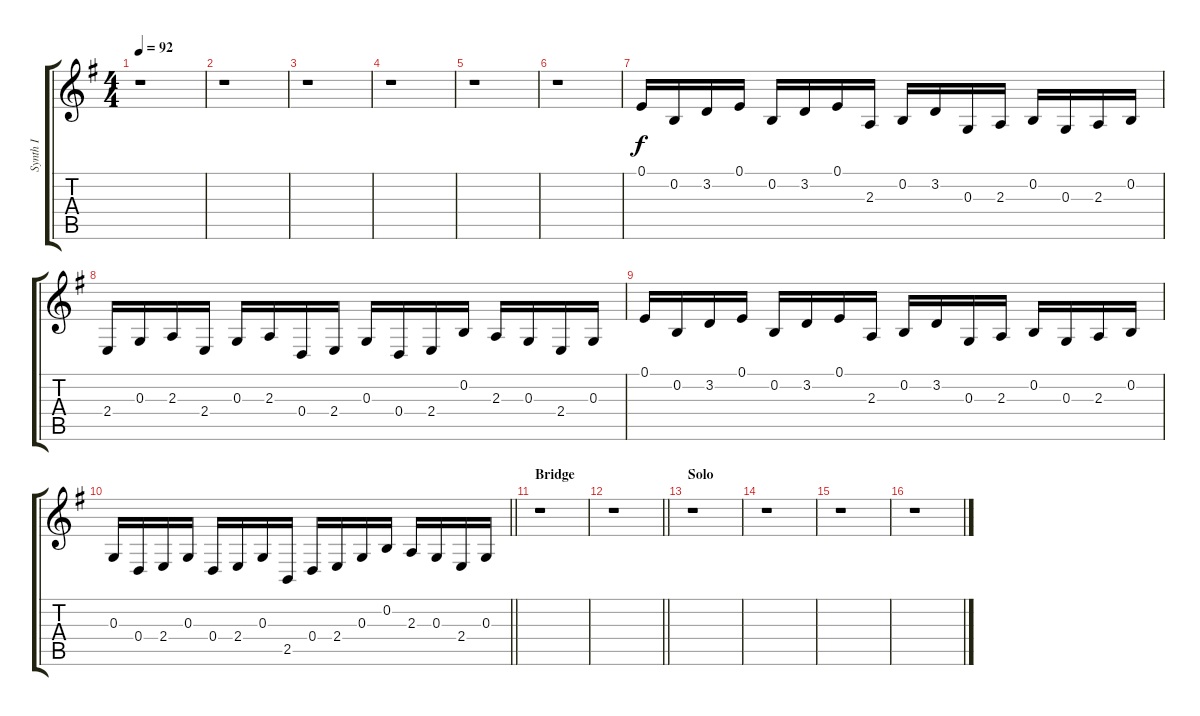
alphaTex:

\track ("Synth I" "Synth I") {instrument lead1square}
\staff {score tabs}
\tuning (E4 B3 G3 D3 A2 E2) {hide}
\ts (4 4)
\tempo 92
\clef g2
\ks g
r.1{dy f} |
r.1 |
r.1 |
r.1 |
r.1 |
r.1 |
0.1.16 0.2.16 3.2.16 0.1.16 0.2.16 3.2.16 0.1.16 2.3.16 0.2.16 3.2.16 0.3.16 2.3.16 0.2.16 0.3.16 2.3.16 0.2.16 |
2.4.16 0.3.16 2.3.16 2.4.16 0.3.16 2.3.16 0.4.16 2.4.16 0.3.16 0.4.16 2.4.16 0.2.16 2.3.16 0.3.16 2.4.16 0.3.16 |
0.1.16 0.2.16 3.2.16 0.1.16 0.2.16 3.2.16 0.1.16 2.3.16 0.2.16 3.2.16 0.3.16 2.3.16 0.2.16 0.3.16 2.3.16 0.2.16 |
\barLineRight lightlight
0.3.16 0.4.16 2.4.16 0.3.16 0.4.16 2.4.16 0.3.16 2.5.16 0.4.16 2.4.16 0.3.16 0.2.16 2.3.16 0.3.16 2.4.16 0.3.16 |
\section ("" "Bridge")
r.1 |
\barLineRight lightlight
r.1 |
\section ("" "Solo")
r.1 |
r.1 |
r.1 |
r.1
